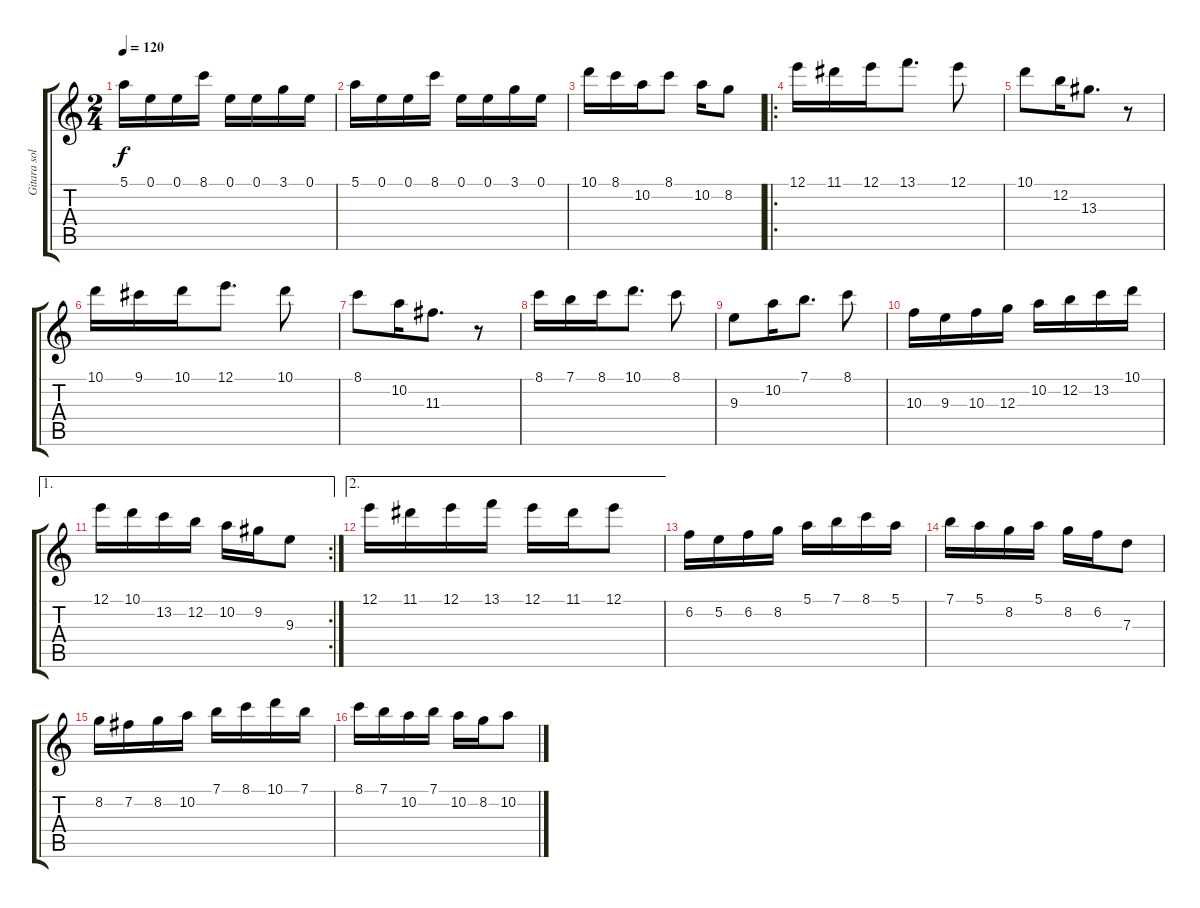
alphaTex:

\track ("Gitara solo" "Gitara sol") {instrument acousticguitarsteel bank 1}
\staff {score tabs}
\tuning (E4 B3 G3 D3 A2 E2) {hide}
\ts (2 4)
\tempo 120
\clef g2
\ks aminor
5.1.16{dy f} 0.1.16 0.1.16 8.1.16 0.1.16 0.1.16 3.1.16 0.1.16 |
5.1.16 0.1.16 0.1.16 8.1.16 0.1.16 0.1.16 3.1.16 0.1.16 |
10.1.16 8.1.16 10.2.16 8.1.8 10.2.16 8.2.8 |
\ro
12.1.16 11.1.16 12.1.16 13.1.8{d} 12.1.8 |
10.1.8 12.2.16 13.3.8{d} r.8 |
10.1.16 9.1.16 10.1.16 12.1.8{d} 10.1.8 |
8.1.8 10.2.16 11.3.8{d} r.8 |
8.1.16 7.1.16 8.1.16 10.1.8{d} 8.1.8 |
9.3.8 10.2.16 7.1.8{d} 8.1.8 |
10.3.16 9.3.16 10.3.16 12.3.16 10.2.16 12.2.16 13.2.16 10.1.16 |
\ae 1
\rc 2
12.1.16 10.1.16 13.2.16 12.2.16 10.2.16 9.2.16 9.3.8 |
\ae 2
12.1.16 11.1.16 12.1.16 13.1.16 12.1.16 11.1.16 12.1.8 |
6.2.16 5.2.16 6.2.16 8.2.16 5.1.16 7.1.16 8.1.16 5.1.16 |
7.1.16 5.1.16 8.2.16 5.1.16 8.2.16 6.2.16 7.3.8 |
8.2.16 7.2.16 8.2.16 10.2.16 7.1.16 8.1.16 10.1.16 7.1.16 |
8.1.16 7.1.16 10.2.16 7.1.16 10.2.16 8.2.16 10.2.8
